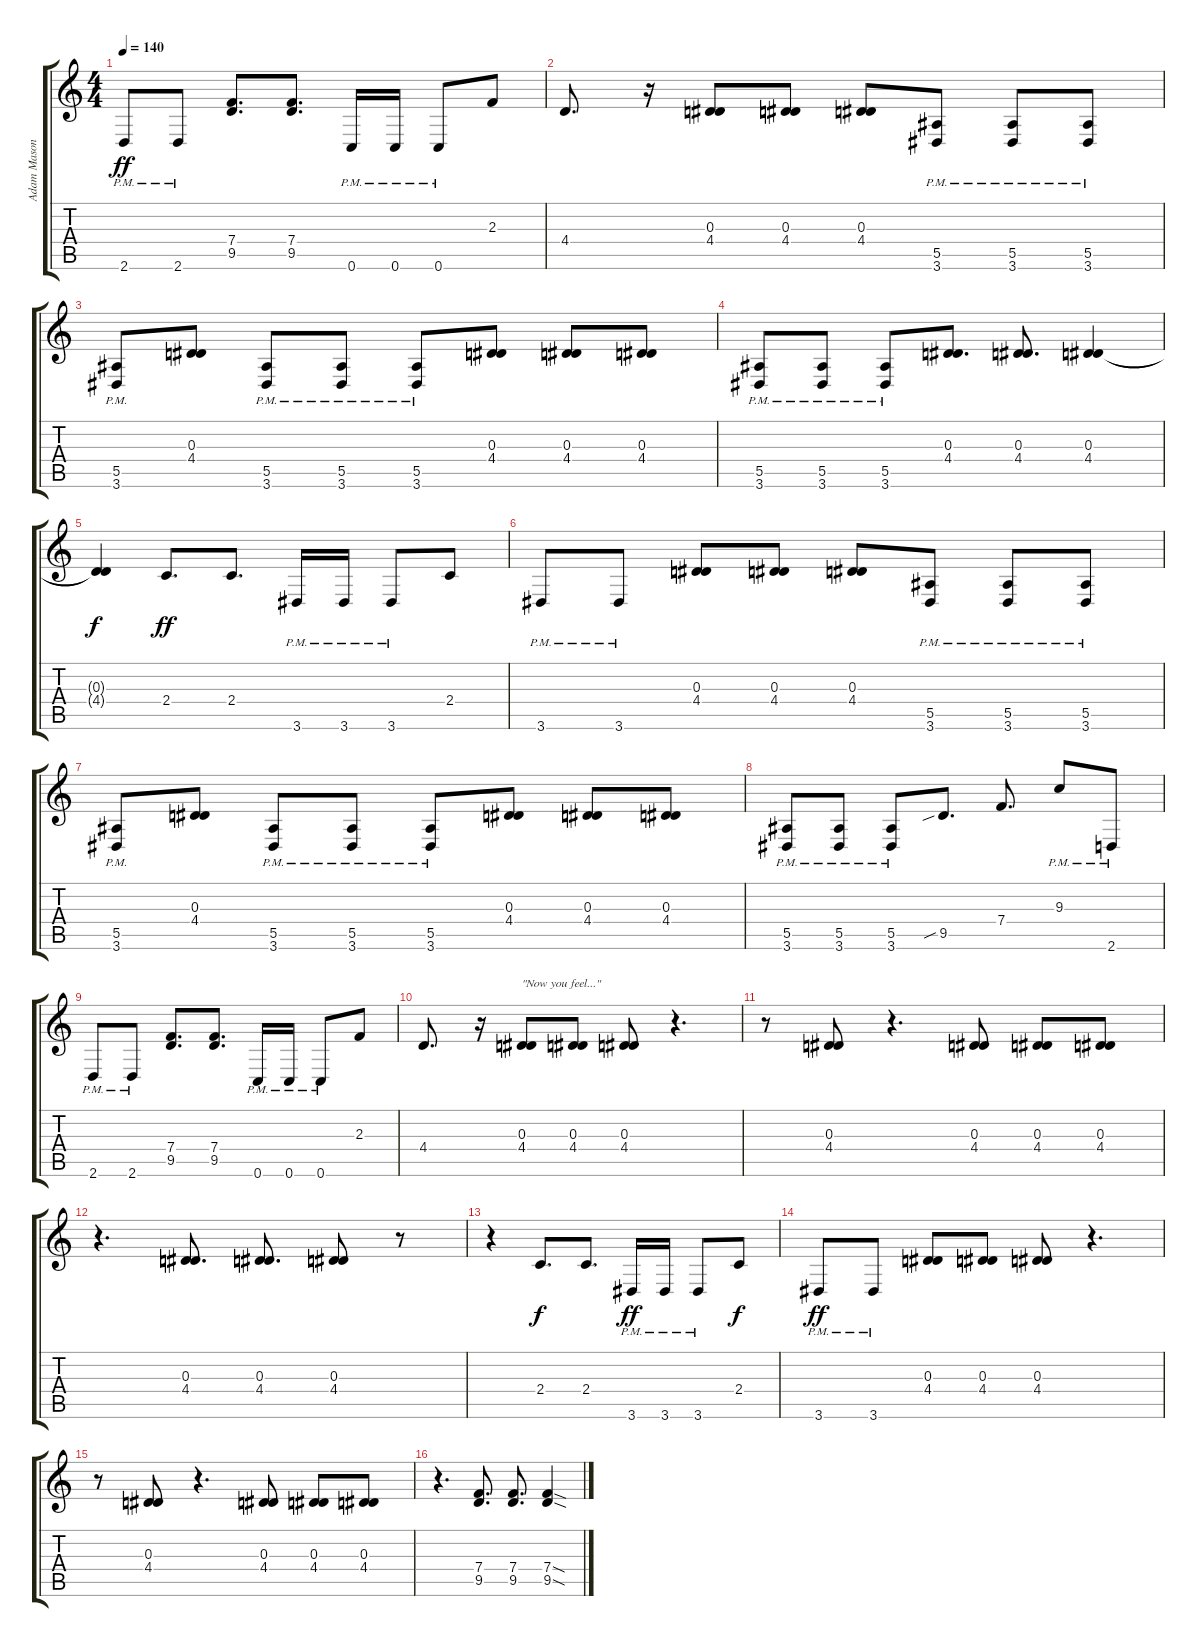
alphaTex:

\track ("Adam Mason (Rythm Guitar)" "Adam Mason") {instrument distortionguitar}
\staff {score tabs}
\tuning (C4 G3 Eb3 Bb2 F2 C2) {hide}
\ts (4 4)
\tempo 140
\clef g2
\ks c
2.6{pm}.8{dy ff} 2.6{pm}.8 (7.4 9.5).8{d} (7.4 9.5).8{d} 0.6{pm}.16 0.6{pm}.16 0.6{pm}.8 2.3.8 |
4.4.8{d} r.16 (0.3 4.4).8 (0.3 4.4).8 (0.3 4.4).8 (5.5{pm} 3.6{pm}).8 (5.5{pm} 3.6{pm}).8 (5.5{pm} 3.6{pm}).8 |
(5.5{pm} 3.6{pm}).8 (0.3 4.4).8 (5.5{pm} 3.6{pm}).8 (5.5{pm} 3.6{pm}).8 (5.5{pm} 3.6{pm}).8 (0.3 4.4).8 (0.3 4.4).8 (0.3 4.4).8 |
(5.5{pm} 3.6{pm}).8 (5.5{pm} 3.6{pm}).8 (5.5{pm} 3.6{pm}).8 (0.3 4.4).8{d} (0.3 4.4).8{d} (0.3 4.4).4 |
(0.3{t} 4.4{t}).4{dy f} 2.4.8{d dy ff} 2.4.8{d} 3.6{pm}.16 3.6{pm}.16 3.6{pm}.8 2.4.8 |
3.6{pm}.8 3.6{pm}.8 (0.3 4.4).8 (0.3 4.4).8 (0.3 4.4).8 (5.5{pm} 3.6{pm}).8 (5.5{pm} 3.6{pm}).8 (5.5{pm} 3.6{pm}).8 |
(5.5{pm} 3.6{pm}).8 (0.3 4.4).8 (5.5{pm} 3.6{pm}).8 (5.5{pm} 3.6{pm}).8 (5.5{pm} 3.6{pm}).8 (0.3 4.4).8 (0.3 4.4).8 (0.3 4.4).8 |
(5.5{pm} 3.6{pm}).8 (5.5{pm} 3.6{pm}).8 (5.5{pm} 3.6{pm}).8 9.5{sib}.8{d} 7.4.8{d} 9.3{pm}.8 2.6{pm}.8 |
2.6{pm}.8 2.6{pm}.8 (7.4 9.5).8{d} (7.4 9.5).8{d} 0.6{pm}.16 0.6{pm}.16 0.6{pm}.8 2.3.8 |
4.4.8{d} r.16 (0.3 4.4).8{txt "\"Now you feel...\""} (0.3 4.4).8 (0.3 4.4).8 r.4{d} |
r.8 (0.3 4.4).8 r.4{d} (0.3 4.4).8 (0.3 4.4).8 (0.3 4.4).8 |
r.4{d} (0.3 4.4).8{d} (0.3 4.4).8{d} (0.3 4.4).8 r.8 |
r.4 2.4.8{d dy f} 2.4.8{d} 3.6{pm}.16{dy ff} 3.6{pm}.16 3.6{pm}.8 2.4.8{dy f} |
3.6{pm}.8{dy ff} 3.6{pm}.8 (0.3 4.4).8 (0.3 4.4).8 (0.3 4.4).8 r.4{d} |
r.8 (0.3 4.4).8 r.4{d} (0.3 4.4).8 (0.3 4.4).8 (0.3 4.4).8 |
r.4{d} (7.4 9.5).8{d} (7.4 9.5).8{d} (7.4{sod} 9.5{sod}).4
